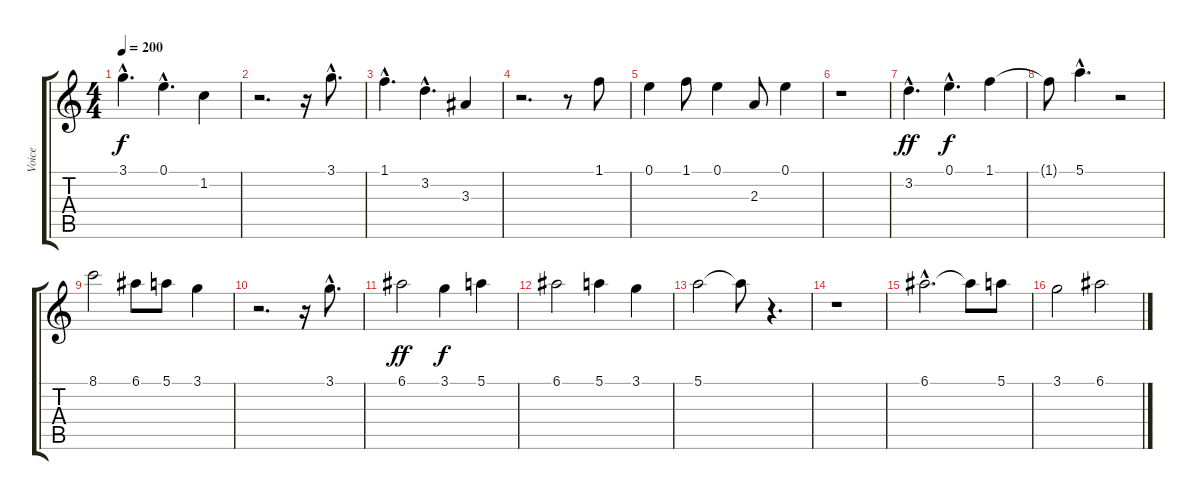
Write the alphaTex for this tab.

\track ("Voice" "Voice") {instrument electricguitarclean}
\staff {score tabs}
\tuning (E4 B3 G3 D3 A2 E2) {hide}
\ts (4 4)
\tempo 200
\clef g2
\ks c
3.1{hac}.4{d dy f} 0.1{hac}.4{d} 1.2.4 |
r.2{d} r.16 3.1{hac}.8{d} |
1.1{hac}.4{d} 3.2{hac}.4{d} 3.3.4 |
r.2{d} r.8 1.1.8 |
0.1.4 1.1.8 0.1.4 2.3.8 0.1.4 |
r.1 |
3.2{hac}.4{d dy ff} 0.1{hac}.4{d dy f} 1.1.4 |
1.1{t}.8 5.1{hac}.4{d} r.2 |
8.1.2 6.1.8 5.1.8 3.1.4 |
r.2{d} r.16 3.1{hac}.8{d} |
6.1.2{dy ff} 3.1.4{dy f} 5.1.4 |
6.1.2 5.1.4 3.1.4 |
5.1.2 5.1{t}.8 r.4{d} |
r.1 |
6.1{hac}.2{d} 6.1{t}.8 5.1.8 |
3.1.2 6.1.2
